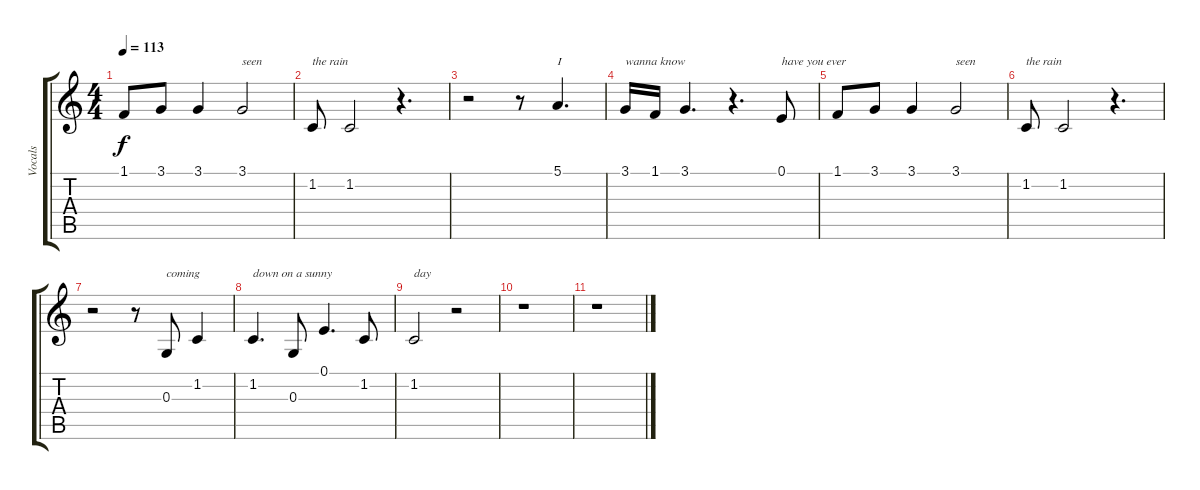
\track ("Vocals" "Vocals") {instrument altosax}
\staff {score tabs}
\tuning (E4 B3 G3 D3 A2 E2) {hide}
\ts (4 4)
\tempo 113
\clef g2
\ks c
1.1.8{dy f} 3.1.8 3.1.4 3.1.2{txt "seen"} |
1.2.8{txt "the rain"} 1.2.2 r.4{d} |
r.2 r.8 5.1.4{d txt "I"} |
3.1.16{txt "wanna know"} 1.1.16 3.1.4{d} r.4{d} 0.1.8{txt "have you ever"} |
1.1.8 3.1.8 3.1.4 3.1.2{txt "seen"} |
1.2.8{txt "the rain"} 1.2.2 r.4{d} |
r.2 r.8 0.3.8{txt "coming"} 1.2.4 |
1.2.4{d txt "down on a sunny"} 0.3.8 0.1.4{d} 1.2.8 |
1.2.2{txt "day"} r.2 |
r.1 |
r.1
